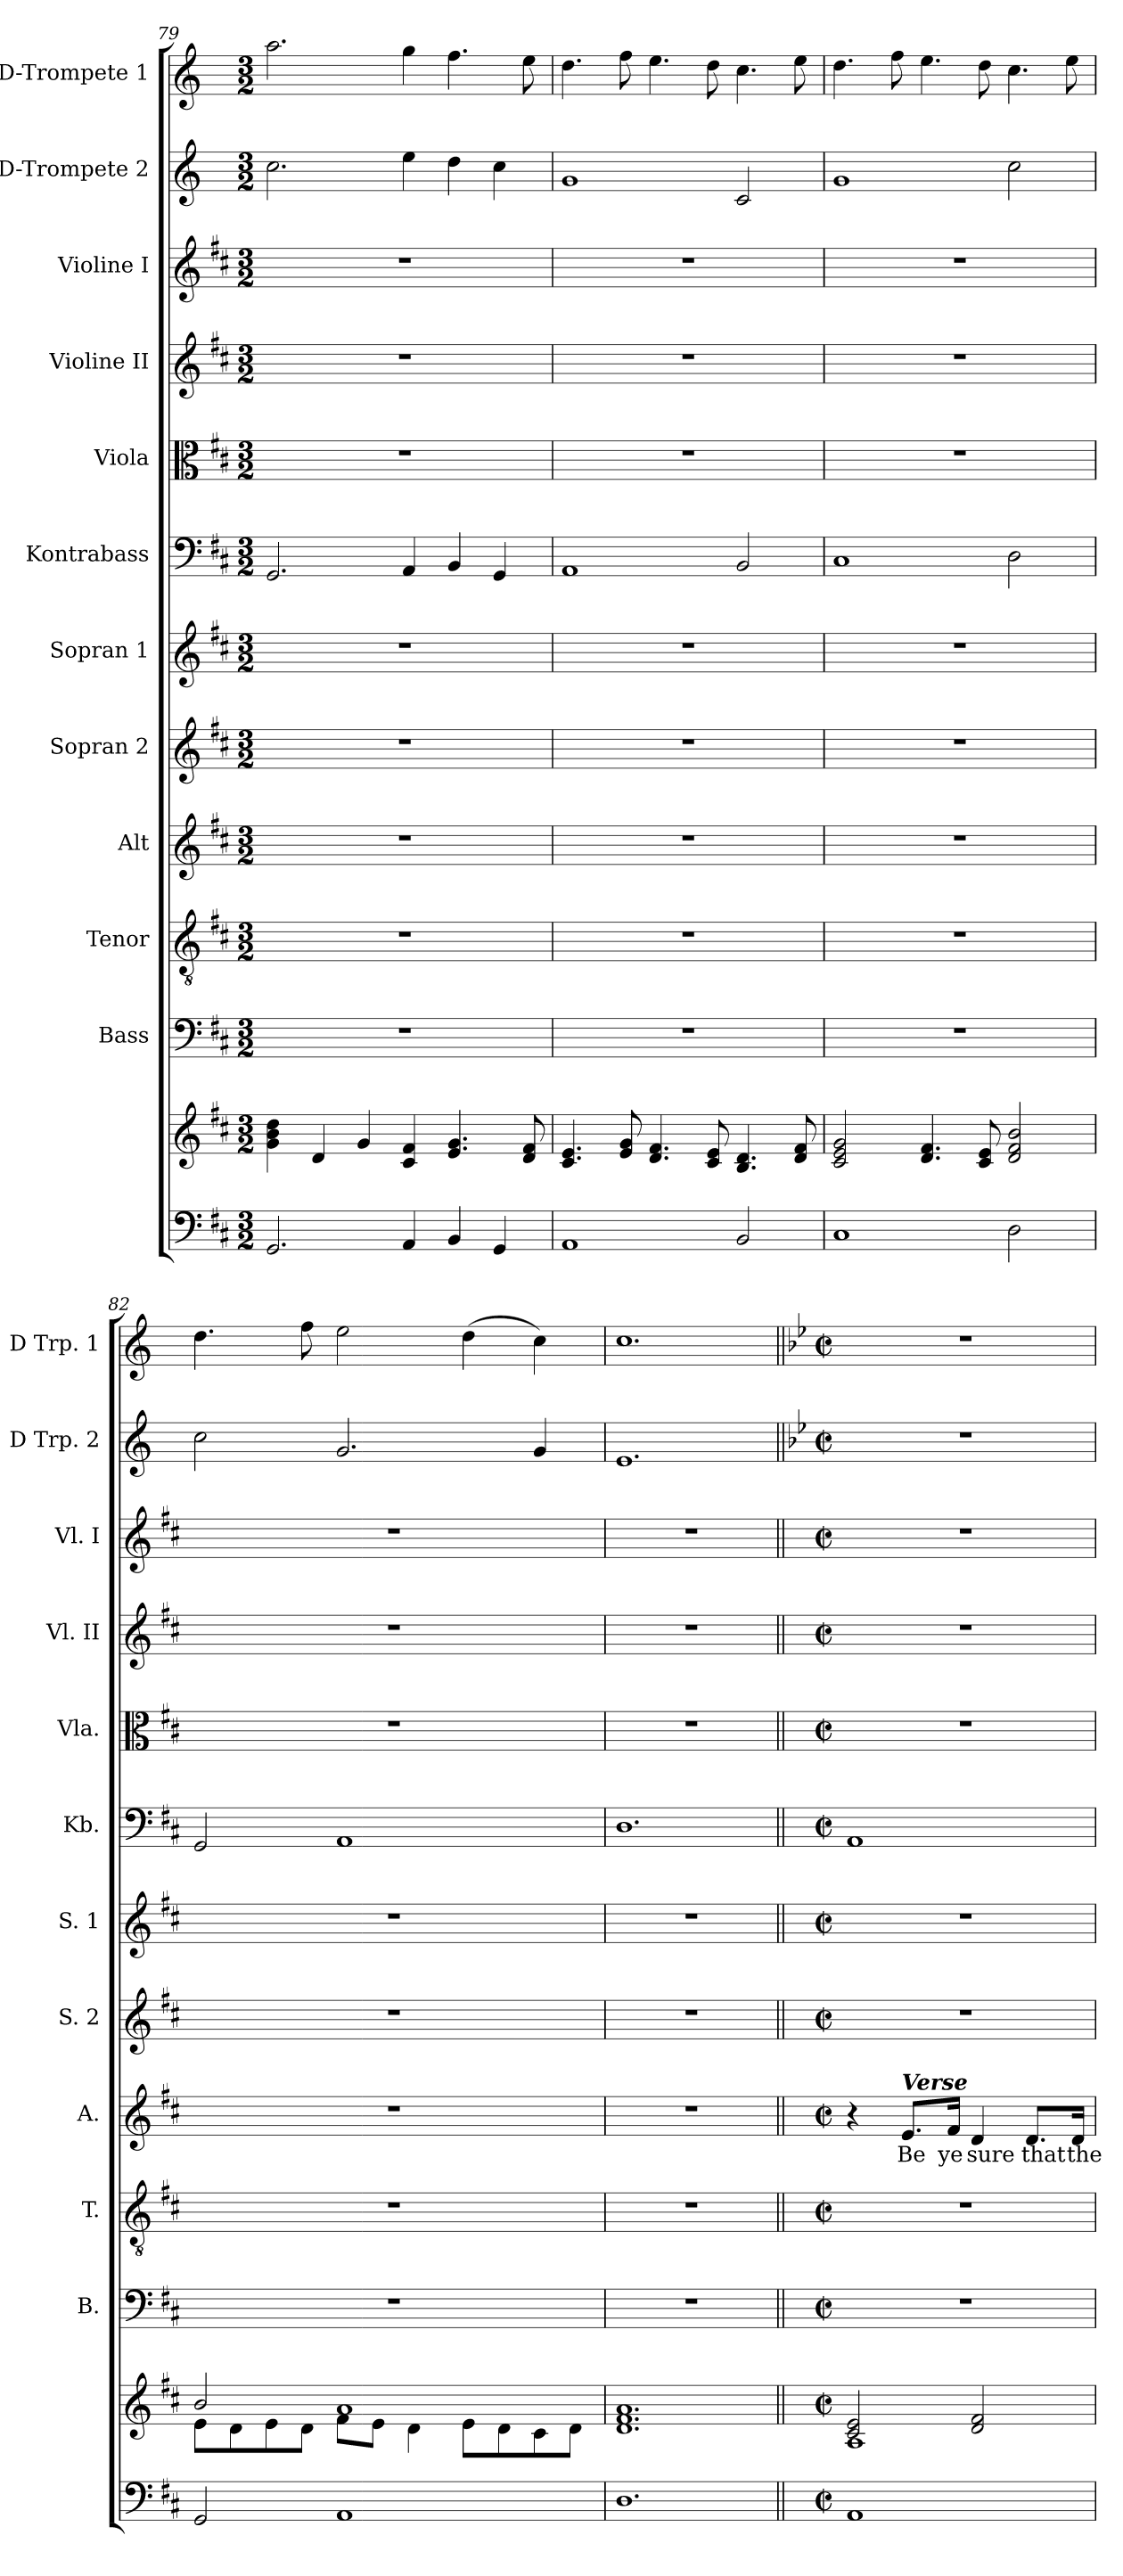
**kern	**kern	**kern	**kern	**kern	**text	**kern	**kern	**kern	**kern	**kern	**kern	**kern	**kern
*part12	*part12	*part11	*part10	*part9	*part9	*part8	*part7	*part6	*part5	*part4	*part3	*part2	*part1
*staff13	*staff12	*staff11	*staff10	*staff9	*staff9	*staff8	*staff7	*staff6	*staff5	*staff4	*staff3	*staff2	*staff1
*	*	*I"Bass	*I"Tenor	*I"Alt	*	*I"Sopran 2	*I"Sopran 1	*I"Kontrabass	*I"Viola	*I"Violine II	*I"Violine I	*I"D-Trompete 2	*I"D-Trompete 1
*	*	*I'B.	*I'T.	*I'A.	*	*I'S. 2	*I'S. 1	*I'Kb.	*I'Vla.	*I'Vl. II	*I'Vl. I	*I'D Trp. 2	*I'D Trp. 1
!!LO:PB:g=z
*clefF4	*clefG2	*clefF4	*clefGv2	*clefG2	*	*clefG2	*clefG2	*clefF4	*clefC3	*clefG2	*clefG2	*clefG2	*clefG2
*	*	*	*	*	*	*	*	*ITrd7c12	*	*	*	*ITrd-1c-2	*ITrd-1c-2
*k[f#c#]	*k[f#c#]	*k[f#c#]	*k[f#c#]	*k[f#c#]	*	*k[f#c#]	*k[f#c#]	*k[f#c#]	*k[f#c#]	*k[f#c#]	*k[f#c#]	*k[f#c#]	*k[f#c#]
*D:	*D:	*D:	*D:	*D:	*	*D:	*D:	*D:	*D:	*D:	*D:	*D:	*D:
*M3/2	*M3/2	*M3/2	*M3/2	*M3/2	*	*M3/2	*M3/2	*M3/2	*M3/2	*M3/2	*M3/2	*M3/2	*M3/2
=79	=79	=79	=79	=79	=79	=79	=79	=79	=79	=79	=79	=79	=79
2.GG/	4g\ 4b\ 4dd\	1.r	1.r	1.r	.	1.r	1.r	2.GGG/	1.r	1.r	1.r	2.dd\	2.bb\
.	4d/	.	.	.	.	.	.	.	.	.	.	.	.
.	4g/	.	.	.	.	.	.	.	.	.	.	.	.
4AA/	4c#/ 4f#/	.	.	.	.	.	.	4AAA/	.	.	.	4ff#\	4aa\
4BB/	4.e/ 4.g/	.	.	.	.	.	.	4BBB/	.	.	.	4ee\	4.gg\
4GG/	.	.	.	.	.	.	.	4GGG/	.	.	.	4dd\	.
.	8d/ 8f#/	.	.	.	.	.	.	.	.	.	.	.	8ff#\
=80	=80	=80	=80	=80	=80	=80	=80	=80	=80	=80	=80	=80	=80
1AA	4.c#/ 4.e/	1.r	1.r	1.r	.	1.r	1.r	1AAA	1.r	1.r	1.r	1a	4.ee\
.	8e/ 8g/	.	.	.	.	.	.	.	.	.	.	.	8gg\
.	4.d/ 4.f#/	.	.	.	.	.	.	.	.	.	.	.	4.ff#\
.	8c#/ 8e/	.	.	.	.	.	.	.	.	.	.	.	8ee\
2BB/	4.B/ 4.d/	.	.	.	.	.	.	2BBB/	.	.	.	2d/	4.dd\
.	8d/ 8f#/	.	.	.	.	.	.	.	.	.	.	.	8ff#\
=81	=81	=81	=81	=81	=81	=81	=81	=81	=81	=81	=81	=81	=81
1C#	2c#/ 2e/ 2g/	1.r	1.r	1.r	.	1.r	1.r	1CC#	1.r	1.r	1.r	1a	4.ee\
.	.	.	.	.	.	.	.	.	.	.	.	.	8gg\
.	4.d/ 4.f#/	.	.	.	.	.	.	.	.	.	.	.	4.ff#\
.	8c#/ 8e/	.	.	.	.	.	.	.	.	.	.	.	8ee\
2D\	2d/ 2f#/ 2b/	.	.	.	.	.	.	2DD\	.	.	.	2dd\	4.dd\
.	.	.	.	.	.	.	.	.	.	.	.	.	8ff#\
=82	=82	=82	=82	=82	=82	=82	=82	=82	=82	=82	=82	=82	=82
*	*^	*	*	*	*	*	*	*	*	*	*	*	*
2GG/	2b/	8e\L	1.r	1.r	1.r	.	1.r	1.r	2GGG/	1.r	1.r	1.r	2dd\	4.ee\
.	.	8d\	.	.	.	.	.	.	.	.	.	.	.	.
.	.	8e\	.	.	.	.	.	.	.	.	.	.	.	.
.	.	8d\J	.	.	.	.	.	.	.	.	.	.	.	8gg\
1AA	1a	8f#\L	.	.	.	.	.	.	1AAA	.	.	.	2.a/	2ff#\
.	.	8e\J	.	.	.	.	.	.	.	.	.	.	.	.
.	.	4d\	.	.	.	.	.	.	.	.	.	.	.	.
.	.	8e\L	.	.	.	.	.	.	.	.	.	.	.	(>4ee\
.	.	8d\	.	.	.	.	.	.	.	.	.	.	.	.
.	.	8c#\	.	.	.	.	.	.	.	.	.	.	4a/	4dd\)
.	.	8d\J	.	.	.	.	.	.	.	.	.	.	.	.
*	*v	*v	*	*	*	*	*	*	*	*	*	*	*	*
=83	=83	=83	=83	=83	=83	=83	=83	=83	=83	=83	=83	=83	=83
1.D	1.d 1.f# 1.a	1.r	1.r	1.r	.	1.r	1.r	1.DD	1.r	1.r	1.r	1.f#	1.dd
!!LO:PB:g=z
=84||	=84||	=84||	=84||	=84||	=84||	=84||	=84||	=84||	=84||	=84||	=84||	=84||	=84||
*k[]	*k[]	*k[]	*k[]	*k[]	*	*k[]	*k[]	*k[]	*k[]	*k[]	*k[]	*k[]	*k[]
*C:	*C:	*C:	*C:	*C:	*	*C:	*C:	*C:	*C:	*C:	*C:	*C:	*C:
*M2/2	*M2/2	*M2/2	*M2/2	*M2/2	*	*M2/2	*M2/2	*M2/2	*M2/2	*M2/2	*M2/2	*M2/2	*M2/2
*met(c|)	*met(c|)	*met(c|)	*met(c|)	*met(c|)	*	*met(c|)	*met(c|)	*met(c|)	*met(c|)	*met(c|)	*met(c|)	*met(c|)	*met(c|)
*	*^	*	*	*	*	*	*	*	*	*	*	*	*
1AA	2c/ 2e/	1A	1r	1r	4r	.	1r	1r	1AAA	1r	1r	1r	1r	1r
!	!	!	!	!	!LO:TX:a:Bi:t=Verse	!	!	!	!	!	!	!	!	!
!	!	!	!	!	!	!LO:LY:b	!	!	!	!	!	!	!	!
.	.	.	.	.	8.e/L	Be	.	.	.	.	.	.	.	.
!	!	!	!	!	!	!LO:LY:b	!	!	!	!	!	!	!	!
.	.	.	.	.	16f/Jk	ye	.	.	.	.	.	.	.	.
!	!	!	!	!	!	!LO:LY:b	!	!	!	!	!	!	!	!
.	2d/ 2f/	.	.	.	4d/	sure	.	.	.	.	.	.	.	.
!	!	!	!	!	!	!LO:LY:b	!	!	!	!	!	!	!	!
.	.	.	.	.	8.d/L	that	.	.	.	.	.	.	.	.
!	!	!	!	!	!	!LO:LY:b	!	!	!	!	!	!	!	!
.	.	.	.	.	16d/Jk	the	.	.	.	.	.	.	.	.
*	*v	*v	*	*	*	*	*	*	*	*	*	*	*	*
=	=	=	=	=	=	=	=	=	=	=	=	=	=
*-	*-	*-	*-	*-	*-	*-	*-	*-	*-	*-	*-	*-	*-
